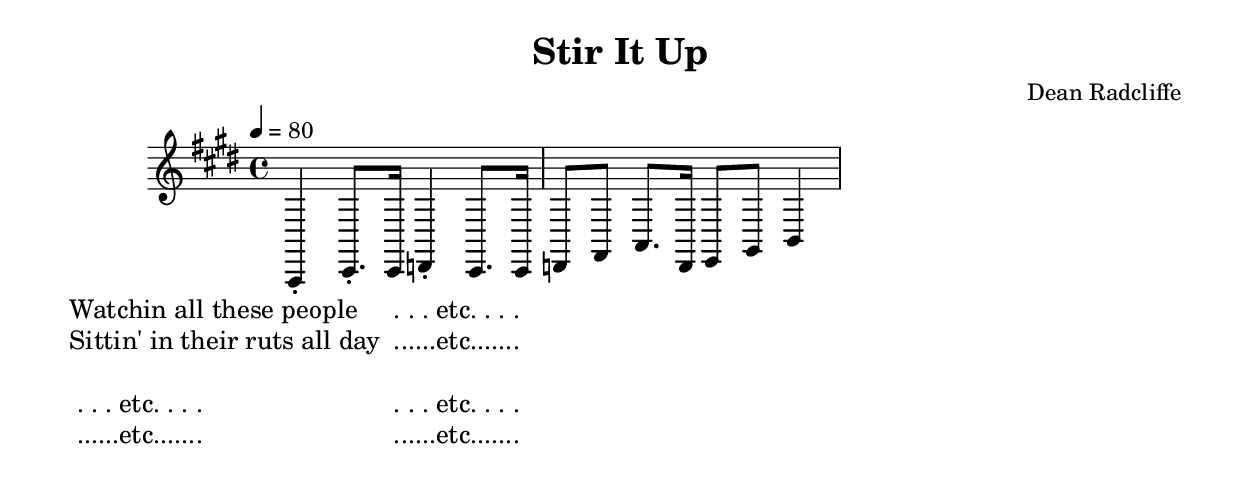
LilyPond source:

\version "2.12.3"
\include "english.ly"
\header {
  title = "Stir It Up"
  arranger = "Dean Radcliffe"
}

bassChorusMelody = \relative c, {
  a4-.       cs8.-. cs16    d4-.        cs8.   cs16
  d8  fs8    a8.    d,16    e8  gs8     b4
}

\score {
  \new Staff <<
    \clef "treble"
    \key e \major
    \new Voice {
      \tempo 4 = 80
      \set Staff.midiInstrument = #"piano" 
      \bassChorusMelody
    }
  >>
  \layout { }
  \midi {}
}

\markup {
  \large { % \teeny \tiny \small \normalsize \large \huge
           % are all viable options here, with \normalsize
           % the default. Pick whatever looks good.
      \hspace #1.0 % gives the fill-line something to work with
      \column {
        "Watchin all these people"
	"Sittin' in their ruts all day"
        \hspace #1.0 % (Basically inserts a blank line; the argument is irrelevant)
        " . . . etc. . . . "
        " ......etc....... "
      }
      \column {
        " . . . etc. . . . "
        " ......etc....... "
        \hspace #1.0 % (Basically inserts a blank line; the argument is irrelevant)
        " . . . etc. . . . "
        " ......etc....... "
      }
      \hspace #1.0 % gives the fill-line something to work with
  }
}
